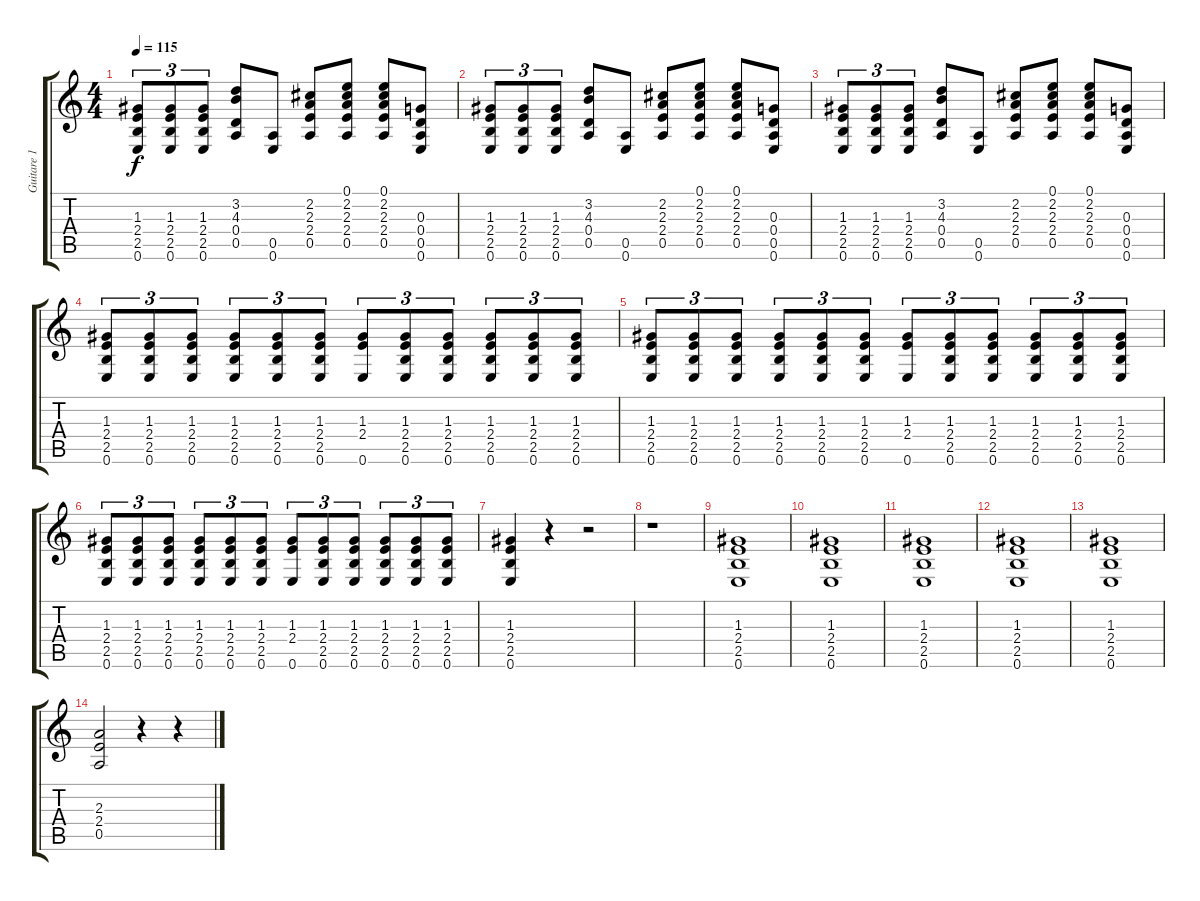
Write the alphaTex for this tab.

\track ("Guitare 1" "Guitare 1") {instrument overdrivenguitar}
\staff {score tabs}
\tuning (E4 B3 G3 D3 A2 E2) {hide}
\ts (4 4)
\tempo 115
\clef g2
\ks c
(1.3 2.4 2.5 0.6).8{tu (3 2) dy f} (1.3 2.4 2.5 0.6).8{tu (3 2)} (1.3 2.4 2.5 0.6).8{tu (3 2)} (3.2 4.3 0.4 0.5).8 (0.5 0.6).8 (2.2 2.3 2.4 0.5).8 (0.1 2.2 2.3 2.4 0.5).8 (0.1 2.2 2.3 2.4 0.5).8 (0.3 0.4 0.5 0.6).8 |
(1.3 2.4 2.5 0.6).8{tu (3 2)} (1.3 2.4 2.5 0.6).8{tu (3 2)} (1.3 2.4 2.5 0.6).8{tu (3 2)} (3.2 4.3 0.4 0.5).8 (0.5 0.6).8 (2.2 2.3 2.4 0.5).8 (0.1 2.2 2.3 2.4 0.5).8 (0.1 2.2 2.3 2.4 0.5).8 (0.3 0.4 0.5 0.6).8 |
(1.3 2.4 2.5 0.6).8{tu (3 2)} (1.3 2.4 2.5 0.6).8{tu (3 2)} (1.3 2.4 2.5 0.6).8{tu (3 2)} (3.2 4.3 0.4 0.5).8 (0.5 0.6).8 (2.2 2.3 2.4 0.5).8 (0.1 2.2 2.3 2.4 0.5).8 (0.1 2.2 2.3 2.4 0.5).8 (0.3 0.4 0.5 0.6).8 |
(1.3 2.4 2.5 0.6).8{tu (3 2)} (1.3 2.4 2.5 0.6).8{tu (3 2)} (1.3 2.4 2.5 0.6).8{tu (3 2)} (1.3 2.4 2.5 0.6).8{tu (3 2)} (1.3 2.4 2.5 0.6).8{tu (3 2)} (1.3 2.4 2.5 0.6).8{tu (3 2)} (1.3 2.4 0.6).8{tu (3 2)} (1.3 2.4 2.5 0.6).8{tu (3 2)} (1.3 2.4 2.5 0.6).8{tu (3 2)} (1.3 2.4 2.5 0.6).8{tu (3 2)} (1.3 2.4 2.5 0.6).8{tu (3 2)} (1.3 2.4 2.5 0.6).8{tu (3 2)} |
(1.3 2.4 2.5 0.6).8{tu (3 2)} (1.3 2.4 2.5 0.6).8{tu (3 2)} (1.3 2.4 2.5 0.6).8{tu (3 2)} (1.3 2.4 2.5 0.6).8{tu (3 2)} (1.3 2.4 2.5 0.6).8{tu (3 2)} (1.3 2.4 2.5 0.6).8{tu (3 2)} (1.3 2.4 0.6).8{tu (3 2)} (1.3 2.4 2.5 0.6).8{tu (3 2)} (1.3 2.4 2.5 0.6).8{tu (3 2)} (1.3 2.4 2.5 0.6).8{tu (3 2)} (1.3 2.4 2.5 0.6).8{tu (3 2)} (1.3 2.4 2.5 0.6).8{tu (3 2)} |
(1.3 2.4 2.5 0.6).8{tu (3 2)} (1.3 2.4 2.5 0.6).8{tu (3 2)} (1.3 2.4 2.5 0.6).8{tu (3 2)} (1.3 2.4 2.5 0.6).8{tu (3 2)} (1.3 2.4 2.5 0.6).8{tu (3 2)} (1.3 2.4 2.5 0.6).8{tu (3 2)} (1.3 2.4 0.6).8{tu (3 2)} (1.3 2.4 2.5 0.6).8{tu (3 2)} (1.3 2.4 2.5 0.6).8{tu (3 2)} (1.3 2.4 2.5 0.6).8{tu (3 2)} (1.3 2.4 2.5 0.6).8{tu (3 2)} (1.3 2.4 2.5 0.6).8{tu (3 2)} |
(1.3 2.4 2.5 0.6).4 r.4 r.2 |
r.1 |
(1.3 2.4 2.5 0.6).1 |
(1.3 2.4 2.5 0.6).1 |
(1.3 2.4 2.5 0.6).1 |
(1.3 2.4 2.5 0.6).1 |
(1.3 2.4 2.5 0.6).1 |
(2.3 2.4 0.5).2 r.4 r.4
